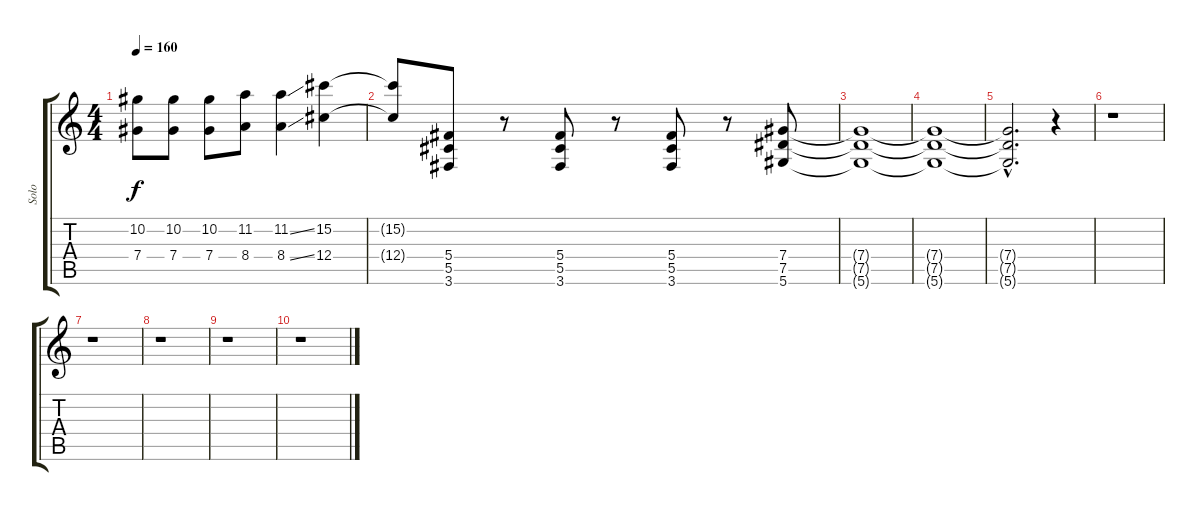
\track ("Solo" "Solo") {instrument distortionguitar}
\staff {score tabs}
\tuning (Eb4 Bb3 Gb3 Db3 Ab2 Eb2) {hide}
\ts (4 4)
\tempo 160
\clef g2
\ks c
(10.2 7.4).8{dy f} (10.2 7.4).8 (10.2 7.4).8 (11.2 8.4).8 (11.2{ss} 8.4{ss}).4 (15.2 12.4).4 |
(15.2{t} 12.4{t}).8 (5.4 5.5 3.6).8 r.8 (5.4 5.5 3.6).8 r.8 (5.4 5.5 3.6).8 r.8 (7.4 7.5 5.6).8 |
(7.4{t} 7.5{t} 5.6{t}).1 |
(7.4{t} 7.5{t} 5.6{t}).1 |
(7.4{hac t} 7.5{hac t} 5.6{hac t}).2{d} r.4 |
r.1 |
r.1 |
r.1 |
r.1 |
r.1
